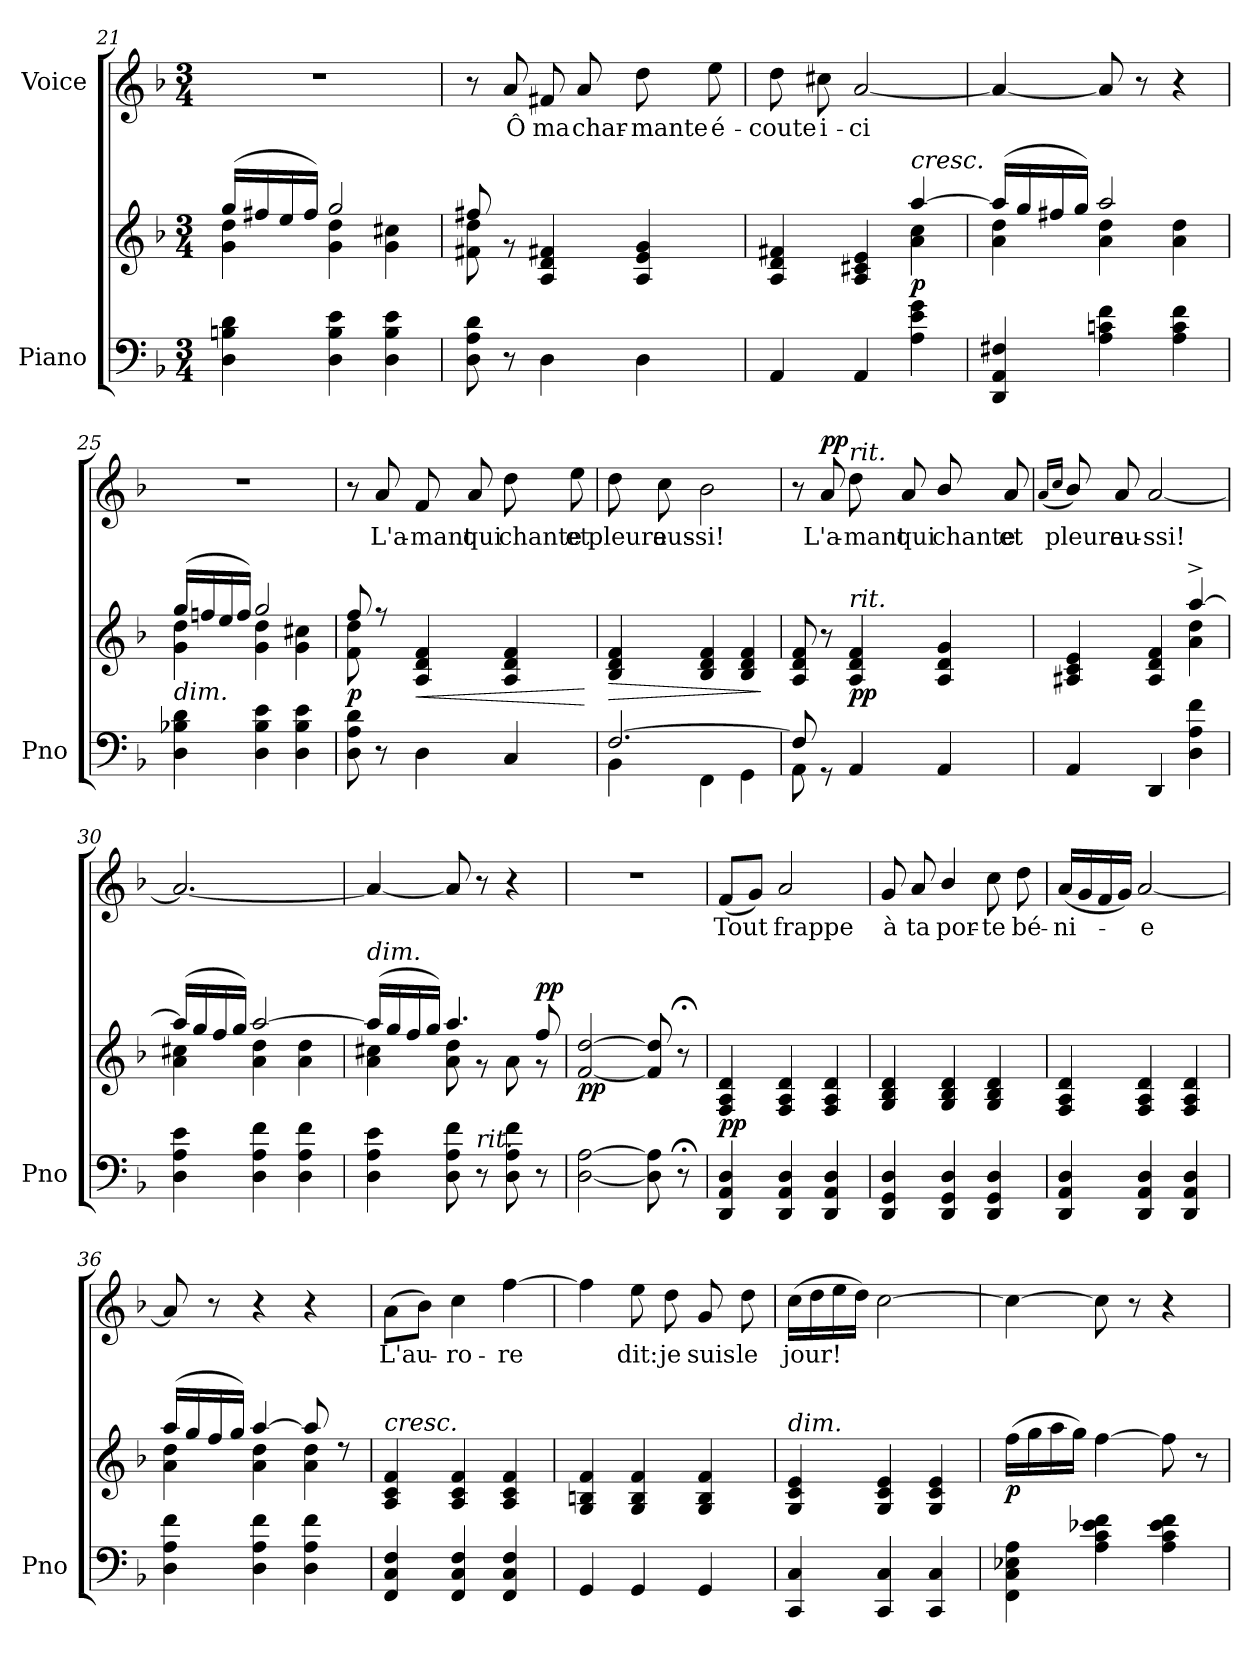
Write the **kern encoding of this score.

**kern	**kern	**dynam	**kern	**text	**dynam
*part2	*part2	*part2	*part1	*part1	*part1
*staff3	*staff2	*staff2/3	*staff1	*staff1	*staff1
*I"Piano	*	*	*I"Voice	*	*
*I'Pno	*	*	*	*	*
!!LO:LB:g=z
*clefF4	*clefG2	*	*clefG2	*	*
*k[b-]	*k[b-]	*	*k[b-]	*	*
*M3/4	*M3/4	*	*M3/4	*	*
=21	=21	=21	=21	=21	=21
*	*^	*	*	*	*
4D\ 4Bn\ 4d\	(<16gg/LL	4g\ 4dd\	.	2.r	.	.
.	16ff#X/	.	.	.	.	.
.	16ee/	.	.	.	.	.
.	16ff#/JJ)	.	.	.	.	.
4D\ 4B\ 4e\	2gg/	4g\ 4dd\	.	.	.	.
4D\ 4B\ 4e\	.	4g\ 4cc#X\	.	.	.	.
=22	=22	=22	=22	=22	=22	=22
8D\ 8A\ 8d\	8ff#X/	8f#X\ 8dd\	.	8r	.	.
!	!	!	!	!	!LO:LY:b	!
8r	8rg	8rgyy	.	8a/	Ô	.
!	!	!	!	!	!LO:LY:b	!
4D\	4A/ 4d/ 4f#X/	2ryy	.	8f#X/	ma	.
!	!	!	!	!	!LO:LY:b	!
.	.	.	.	8a/	char-	.
!	!	!	!	!	!LO:LY:b	!
4D\	4A/ 4e/ 4g/	.	.	8dd\	-mante	.
!	!	!	!	!	!LO:LY:b	!
.	.	.	.	8ee\	é-	.
=23	=23	=23	=23	=23	=23	=23
!	!	!	!	!	!LO:LY:b	!
4AA/	2ryy	4A/ 4d/ 4f#X/	.	8dd\	-coute	.
!	!	!	!	!	!LO:LY:b	!
.	.	.	.	8cc#X\	i-	.
!	!	!	!	!	!LO:LY:b	!
4AA/	.	4A/ 4c#X/ 4e/	.	[2a/	-ci	.
!	!LO:TX:a:i:t=cresc.	!	!	!	!	!
!	!	!	!LO:DY:b	!	!	!
4A\ 4e\ 4g\	[4aa/	4a\ 4cc\	p	.	.	.
=24	=24	=24	=24	=24	=24	=24
4DD/ 4AA/ 4F#X/	(<16aa/LL]	4a\ 4dd\	.	4a/_	.	.
.	16gg/	.	.	.	.	.
.	16ff#X/	.	.	.	.	.
.	16gg/JJ)	.	.	.	.	.
4A\ 4cn\ 4f\	2aa/	4a\ 4dd\	.	8a/]	.	.
.	.	.	.	8r	.	.
4A\ 4c\ 4f\	.	4a\ 4dd\	.	4r	.	.
!!LO:LB:g=z
=25	=25	=25	=25	=25	=25	=25
!	!LO:TX:b:i:t=dim.	!	!	!	!	!
4D\ 4B-X\ 4d\	(<16gg/LL	4g\ 4dd\	.	2.r	.	.
.	16ffn/	.	.	.	.	.
.	16ee/	.	.	.	.	.
.	16ff/JJ)	.	.	.	.	.
4D\ 4B-\ 4e\	2gg/	4g\ 4dd\	.	.	.	.
4D\ 4B-\ 4e\	.	4g\ 4cc#X\	.	.	.	.
=26	=26	=26	=26	=26	=26	=26
!	!	!	!LO:DY:b	!	!	!
8D\ 8A\ 8d\	8ff/	8f\ 8dd\	p	8r	.	.
!	!	!	!	!	!LO:LY:b	!
8r	8ryy	8rff	.	8a/	L'a-	.
!	!	!	!LO:HP:b	!	!LO:LY:b	!
4D\	2ryy	4A/ 4d/ 4f/	<	8f/	-mant	.
!	!	!	!	!	!LO:LY:b	!
.	.	.	.	8a/	qui	.
!	!	!	!	!	!LO:LY:b	!
4C/	.	4A/ 4d/ 4f/	.	8dd\	chante	.
!	!	!	!	!	!LO:LY:b	!
.	.	.	.	8ee\	et	.
*	*v	*v	*	*	*	*
.	.	[	.	.	.
=27	=27	=27	=27	=27	=27
*^	*	*	*	*	*
!	!	!	!LO:HP:b	!	!LO:LY:b	!
[2.F/	4BB-\	4B-/ 4d/ 4f/	>	8dd\	pleure	.
!	!	!	!	!	!LO:LY:b	!
.	.	.	.	8cc\	aus-	.
!	!	!	!	!	!LO:LY:b	!
.	4FF\	4B-/ 4d/ 4f/	.	2b-\	-si!	.
.	4GG\	4B-/ 4d/ 4f/	.	.	.	.
*v	*v	*	*	*	*	*
.	.	]	.	.	.
=28	=28	=28	=28	=28	=28
*^	*	*	*	*	*
8F/]	8AA\	8A/ 8d/ 8f/	.	8r	.	.
!	!	!	!	!	!LO:LY:b	!LO:DY:a
8rGG	2ryy	8r	.	8a/	L'a-	pp
!	!	!	!	!LO:TX:a:i:t=rit.	!	!
!	!	!LO:TX:a:i:t=rit.	!	!	!	!
!	!	!	!LO:DY:b	!	!LO:LY:b	!
4AA/	.	4A/ 4d/ 4f/	pp	8dd\	-mant	.
!	!	!	!	!	!LO:LY:b	!
.	.	.	.	8a/	qui	.
!	!	!	!	!	!LO:LY:b	!
4AA/	.	4A/ 4d/ 4g/	.	8b-/	chante	.
!	!	!	!	!	!LO:LY:b	!
.	8ryy	.	.	8a/	et	.
*v	*v	*	*	*	*	*
!!LO:LB:g=z
=29	=29	=29	=29	=29	=29
.	.	.	(<16qa/LL	.	.
.	.	.	16qcc/JJ	.	.
*	*^	*	*	*	*
!	!	!	!	!	!LO:LY:b	!
4AA/	2ryy	4A#X/ 4c/ 4e/	.	8b-/)	pleure	.
!	!	!	!	!	!LO:LY:b	!
.	.	.	.	8a/	au-	.
!	!	!	!	!	!LO:LY:b	!
4DD/	.	4A#/ 4d/ 4f/	.	[2a/	-ssi!	.
4D\ 4A\ 4f\	[4aa^/	4a\ 4dd\	.	.	.	.
=30	=30	=30	=30	=30	=30	=30
4D\ 4A\ 4e\	(<16aa/LL]	4a\ 4cc#X\	.	2.a/_	.	.
.	16gg/	.	.	.	.	.
.	16ff/	.	.	.	.	.
.	16gg/JJ)	.	.	.	.	.
4D\ 4A\ 4f\	[2aa/	4a\ 4dd\	.	.	.	.
4D\ 4A\ 4f\	.	4a\ 4dd\	.	.	.	.
=31	=31	=31	=31	=31	=31	=31
!	!LO:TX:a:i:t=dim.	!	!	!	!	!
4D\ 4A\ 4e\	(<16aa/LL]	4a\ 4cc#X\	.	4a/_	.	.
.	16gg/	.	.	.	.	.
.	16ff/	.	.	.	.	.
.	16gg/JJ)	.	.	.	.	.
8D\ 8A\ 8f\	4.aa/	8a\ 8dd\	.	8a/]	.	.
*	*	*	*	*MM80	*	*
!LO:TX:a:i:t=rit.	!	!	!	!	!	!
8r	.	8r	.	8r	.	.
8D\ 8A\ 8f\	.	8a\	.	4r	.	.
!	!	!	!LO:DY:a	!	!	!
8r	8ff/	8r	pp	.	.	.
=32	=32	=32	=32	=32	=32	=32
!	!	!	!LO:DY:b	!	!	!
*	*v	*v	*	*	*	*
[2D\ [2A\	[2f/ [2dd/	pp	2.r	.	.
8D\] 8A\]	8f/] 8dd/]	.	.	.	.
8r;<	8r;<	.	.	.	.
!!LO:PB:g=z
=33	=33	=33	=33	=33	=33
*	*	*	*MM90	*	*
!	!	!LO:DY:b	!	!LO:LY:b	!
4DD/ 4AA/ 4D/	4F/ 4A/ 4d/	pp	(<8f/L	Tout	.
.	.	.	8g/J)	.	.
!	!	!	!	!LO:LY:b	!
4DD/ 4AA/ 4D/	4F/ 4A/ 4d/	.	2a/	frappe	.
4DD/ 4AA/ 4D/	4F/ 4A/ 4d/	.	.	.	.
=34	=34	=34	=34	=34	=34
!	!	!	!	!LO:LY:b	!
4DD/ 4GG/ 4D/	4G/ 4B-/ 4d/	.	8g/	à	.
!	!	!	!	!LO:LY:b	!
.	.	.	8a/	ta	.
!	!	!	!	!LO:LY:b	!
4DD/ 4GG/ 4D/	4G/ 4B-/ 4d/	.	4b-/	por-	.
!	!	!	!	!LO:LY:b	!
4DD/ 4GG/ 4D/	4G/ 4B-/ 4d/	.	8cc\	-te	.
!	!	!	!	!LO:LY:b	!
.	.	.	8dd\	bé-	.
=35	=35	=35	=35	=35	=35
!	!	!	!	!LO:LY:b	!
4DD/ 4AA/ 4D/	4F/ 4A/ 4d/	.	(<16a/LL	-ni-	.
.	.	.	16g/	.	.
.	.	.	16f/	.	.
.	.	.	16g/JJ)	.	.
!	!	!	!	!LO:LY:b	!
4DD/ 4AA/ 4D/	4F/ 4A/ 4d/	.	[2a/	-e	.
4DD/ 4AA/ 4D/	4F/ 4A/ 4d/	.	.	.	.
=36	=36	=36	=36	=36	=36
*	*^	*	*	*	*
4D\ 4A\ 4f\	(<16aa/LL	4a\ 4dd\	.	8a/]	.	.
.	16gg/	.	.	.	.	.
.	16ff/	.	.	8r	.	.
.	16gg/JJ)	.	.	.	.	.
4D\ 4A\ 4f\	[4aa/	4a\ 4dd\	.	4r	.	.
4D\ 4A\ 4f\	8aa/]	4a\ 4dd\	.	4r	.	.
.	8rdd	.	.	.	.	.
*	*v	*v	*	*	*	*
!!LO:LB:g=z
=37	=37	=37	=37	=37	=37
!	!LO:TX:a:i:t=cresc.	!	!	!	!
!	!	!	!	!LO:LY:b	!
4FF/ 4C/ 4F/	4A/ 4c/ 4f/	.	(>8a\L	L'au-	.
.	.	.	8b-\J)	.	.
!	!	!	!	!LO:LY:b	!
4FF/ 4C/ 4F/	4A/ 4c/ 4f/	.	4cc\	-ro-	.
!	!	!	!	!LO:LY:b	!
4FF/ 4C/ 4F/	4A/ 4c/ 4f/	.	[4ff\	-re	.
=38	=38	=38	=38	=38	=38
4GG/	4G/ 4Bn/ 4f/	.	4ff\]	.	.
!	!	!	!	!LO:LY:b	!
4GG/	4G/ 4B/ 4f/	.	8ee\	dit:	.
!	!	!	!	!LO:LY:b	!
.	.	.	8dd\	je	.
!	!	!	!	!LO:LY:b	!
4GG/	4G/ 4B/ 4f/	.	8g/	suis	.
!	!	!	!	!LO:LY:b	!
.	.	.	8dd\	le	.
=39	=39	=39	=39	=39	=39
!	!LO:TX:a:i:t=dim.	!	!	!	!
!	!	!	!	!LO:LY:b	!
4CC/ 4C/	4G/ 4c/ 4e/	.	(>16cc\LL	jour!	.
.	.	.	16dd\	.	.
.	.	.	16ee\	.	.
.	.	.	16dd\JJ)	.	.
4CC/ 4C/	4G/ 4c/ 4e/	.	[2cc\	.	.
4CC/ 4C/	4G/ 4c/ 4e/	.	.	.	.
!!LO:LB:g=z
=40	=40	=40	=40	=40	=40
!	!	!LO:DY:b	!	!	!
4FF\ 4C\ 4E-X\ 4A\	(>16ff\LL	p	4cc\_	.	.
.	16gg\	.	.	.	.
.	16aa\	.	.	.	.
.	16gg\JJ)	.	.	.	.
4A\ 4c\ 4e-X\ 4f\	[4ff\	.	8cc\]	.	.
.	.	.	8r	.	.
4A\ 4c\ 4e-\ 4f\	8ff\]	.	4r	.	.
.	8r	.	.	.	.
=	=	=	=	=	=
*-	*-	*-	*-	*-	*-
